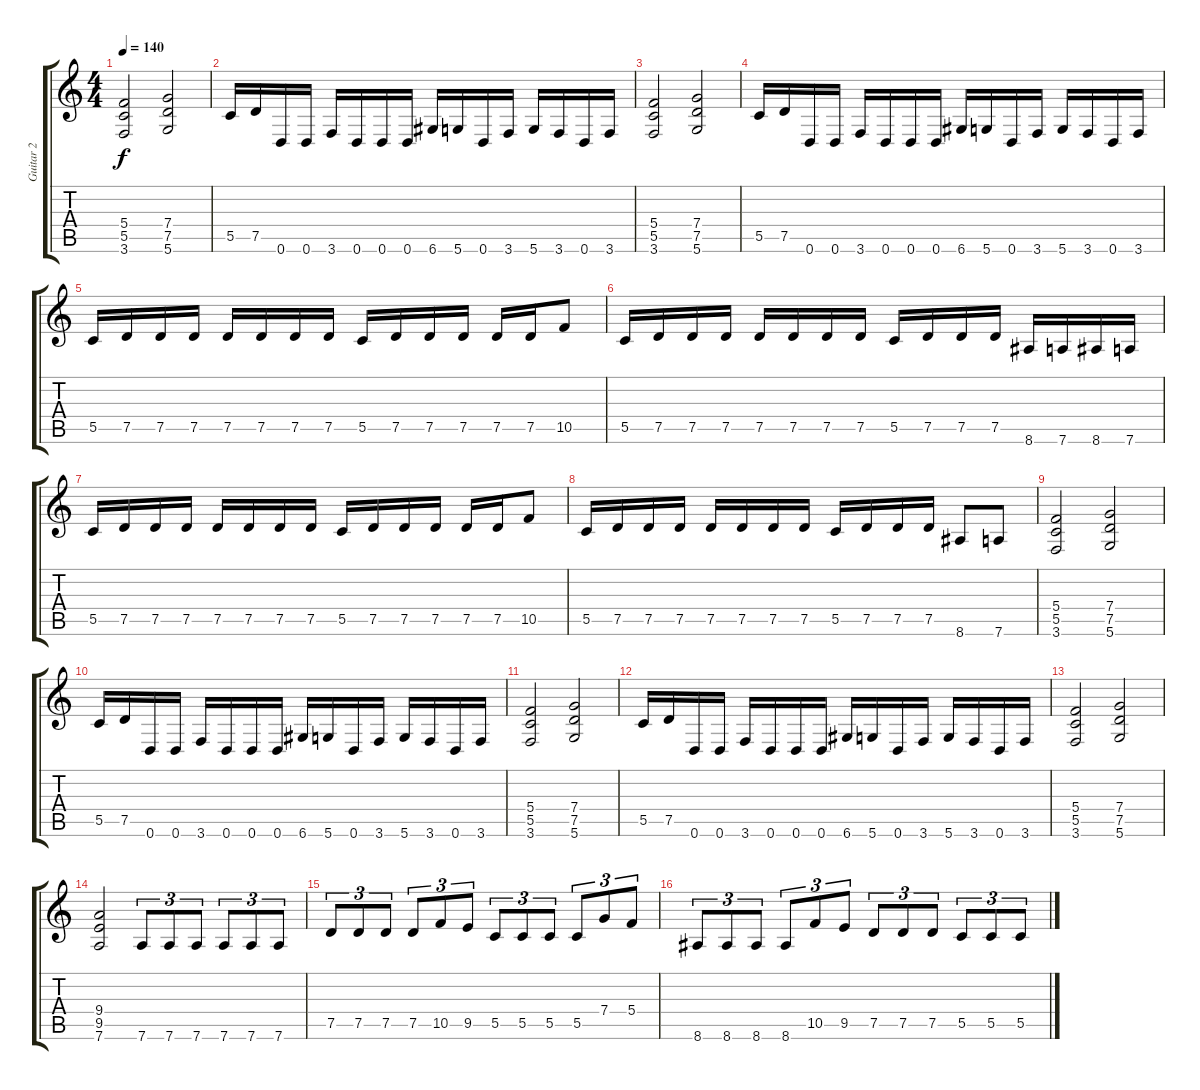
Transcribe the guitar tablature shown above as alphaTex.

\track ("Guitar 2" "Guitar 2") {instrument distortionguitar}
\staff {score tabs}
\tuning (D4 A3 F3 C3 G2 D2) {hide}
\ts (4 4)
\tempo 140
\clef g2
\ks c
(5.4 5.5 3.6).2{dy f} (7.4 7.5 5.6).2 |
5.5.16 7.5.16 0.6.16 0.6.16 3.6.16 0.6.16 0.6.16 0.6.16 6.6.16 5.6.16 0.6.16 3.6.16 5.6.16 3.6.16 0.6.16 3.6.16 |
(5.4 5.5 3.6).2 (7.4 7.5 5.6).2 |
5.5.16 7.5.16 0.6.16 0.6.16 3.6.16 0.6.16 0.6.16 0.6.16 6.6.16 5.6.16 0.6.16 3.6.16 5.6.16 3.6.16 0.6.16 3.6.16 |
5.5.16 7.5.16 7.5.16 7.5.16 7.5.16 7.5.16 7.5.16 7.5.16 5.5.16 7.5.16 7.5.16 7.5.16 7.5.16 7.5.16 10.5.8 |
5.5.16 7.5.16 7.5.16 7.5.16 7.5.16 7.5.16 7.5.16 7.5.16 5.5.16 7.5.16 7.5.16 7.5.16 8.6.16 7.6.16 8.6.16 7.6.16 |
5.5.16 7.5.16 7.5.16 7.5.16 7.5.16 7.5.16 7.5.16 7.5.16 5.5.16 7.5.16 7.5.16 7.5.16 7.5.16 7.5.16 10.5.8 |
5.5.16 7.5.16 7.5.16 7.5.16 7.5.16 7.5.16 7.5.16 7.5.16 5.5.16 7.5.16 7.5.16 7.5.16 8.6.8 7.6.8 |
(5.4 5.5 3.6).2 (7.4 7.5 5.6).2 |
5.5.16 7.5.16 0.6.16 0.6.16 3.6.16 0.6.16 0.6.16 0.6.16 6.6.16 5.6.16 0.6.16 3.6.16 5.6.16 3.6.16 0.6.16 3.6.16 |
(5.4 5.5 3.6).2 (7.4 7.5 5.6).2 |
5.5.16 7.5.16 0.6.16 0.6.16 3.6.16 0.6.16 0.6.16 0.6.16 6.6.16 5.6.16 0.6.16 3.6.16 5.6.16 3.6.16 0.6.16 3.6.16 |
(5.4 5.5 3.6).2 (7.4 7.5 5.6).2 |
(9.4 9.5 7.6).2 7.6.8{tu (3 2)} 7.6.8{tu (3 2)} 7.6.8{tu (3 2)} 7.6.8{tu (3 2)} 7.6.8{tu (3 2)} 7.6.8{tu (3 2)} |
7.5.8{tu (3 2)} 7.5.8{tu (3 2)} 7.5.8{tu (3 2)} 7.5.8{tu (3 2)} 10.5.8{tu (3 2)} 9.5.8{tu (3 2)} 5.5.8{tu (3 2)} 5.5.8{tu (3 2)} 5.5.8{tu (3 2)} 5.5.8{tu (3 2)} 7.4.8{tu (3 2)} 5.4.8{tu (3 2)} |
8.6.8{tu (3 2)} 8.6.8{tu (3 2)} 8.6.8{tu (3 2)} 8.6.8{tu (3 2)} 10.5.8{tu (3 2)} 9.5.8{tu (3 2)} 7.5.8{tu (3 2)} 7.5.8{tu (3 2)} 7.5.8{tu (3 2)} 5.5.8{tu (3 2)} 5.5.8{tu (3 2)} 5.5.8{tu (3 2)}
